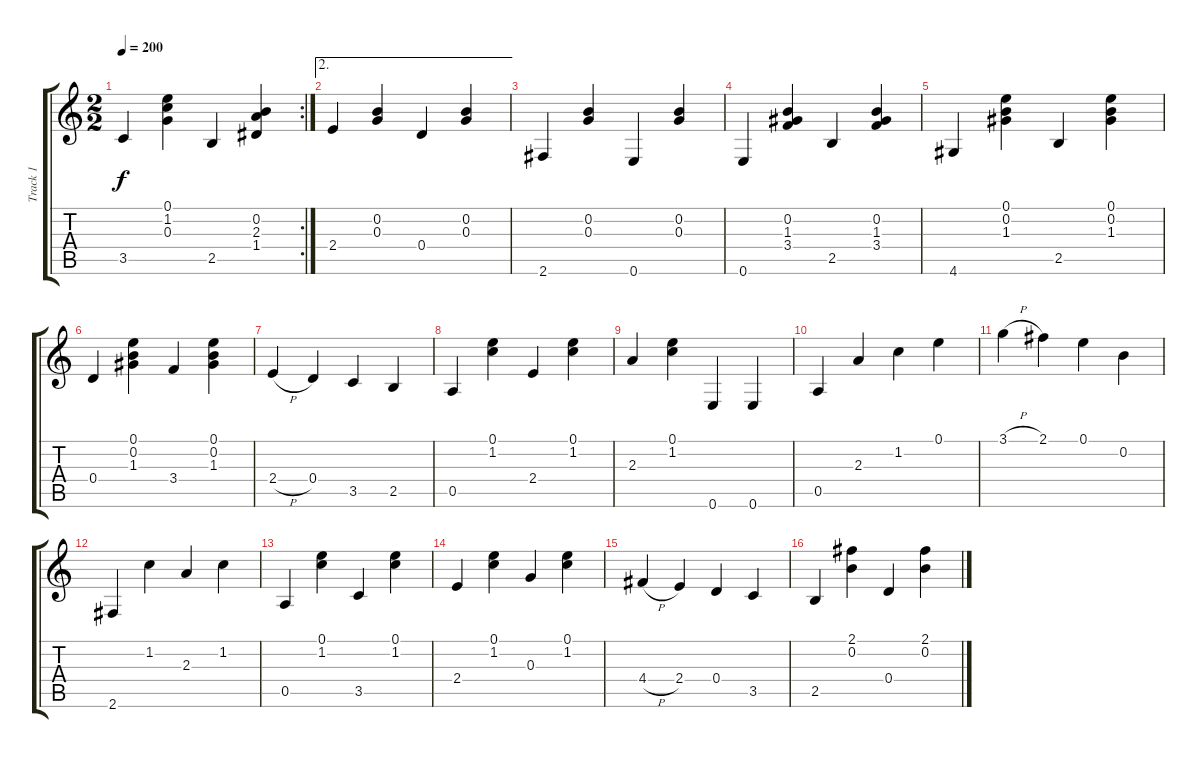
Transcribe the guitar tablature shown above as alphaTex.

\track ("Track 1" "Track 1") {instrument acousticguitarnylon}
\staff {score tabs}
\tuning (E4 B3 G3 D3 A2 E2) {hide}
\rc 2
\ts (2 2)
\tempo 200
\clef g2
\ks c
3.5.4{dy f} (0.1 1.2 0.3).4 2.5.4 (0.2 2.3 1.4).4 |
\ae 2
2.4.4 (0.2 0.3).4 0.4.4 (0.2 0.3).4 |
2.6.4 (0.2 0.3).4 0.6.4 (0.2 0.3).4 |
0.6.4 (0.2 1.3 3.4).4 2.5.4 (0.2 1.3 3.4).4 |
4.6.4 (0.1 0.2 1.3).4 2.5.4 (0.1 0.2 1.3).4 |
0.4.4 (0.1 0.2 1.3).4 3.4.4 (0.1 0.2 1.3).4 |
2.4{h}.4 0.4.4 3.5.4 2.5.4 |
0.5.4 (0.1 1.2).4 2.4.4 (0.1 1.2).4 |
2.3.4 (0.1 1.2).4 0.6.4 0.6.4 |
0.5.4 2.3.4 1.2.4 0.1.4 |
3.1{h}.4 2.1.4 0.1.4 0.2.4 |
2.6.4 1.2.4 2.3.4 1.2.4 |
0.5.4 (0.1 1.2).4 3.5.4 (0.1 1.2).4 |
2.4.4 (0.1 1.2).4 0.3.4 (0.1 1.2).4 |
4.4{h}.4 2.4.4 0.4.4 3.5.4 |
2.5.4 (2.1 0.2).4 0.4.4 (2.1 0.2).4
